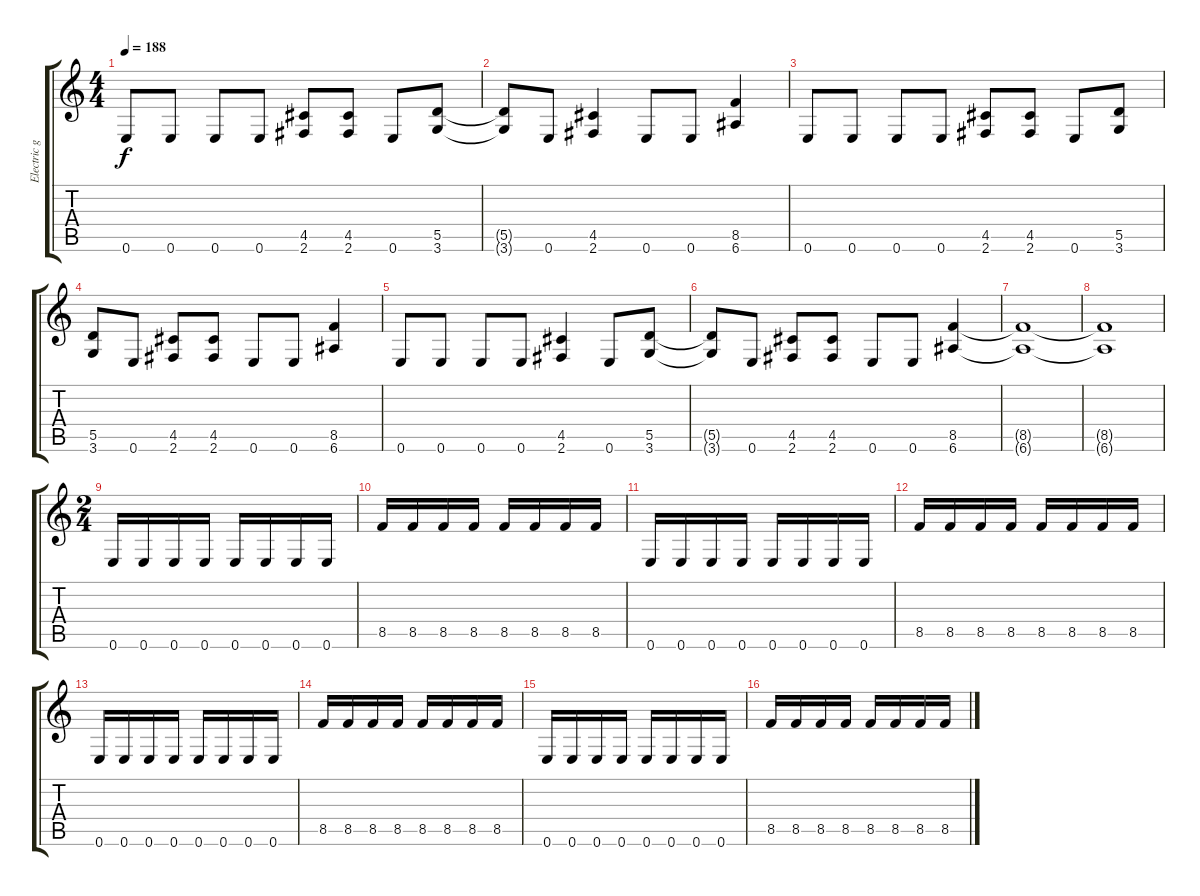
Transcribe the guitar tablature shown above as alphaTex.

\track ("Electric guitar (Euronymous)" "Electric g") {instrument distortionguitar}
\staff {score tabs}
\tuning (E4 B3 G3 D3 A2 E2) {hide}
\ts (4 4)
\tempo 188
\clef g2
\ks c
0.6.8{dy f} 0.6.8 0.6.8 0.6.8 (4.5 2.6).8 (4.5 2.6).8 0.6.8 (5.5 3.6).8 |
(5.5{t} 3.6{t}).8 0.6.8 (4.5 2.6).4 0.6.8 0.6.8 (8.5 6.6).4 |
0.6.8 0.6.8 0.6.8 0.6.8 (4.5 2.6).8 (4.5 2.6).8 0.6.8 (5.5 3.6).8 |
(5.5 3.6).8 0.6.8 (4.5 2.6).8 (4.5 2.6).8 0.6.8 0.6.8 (8.5 6.6).4 |
0.6.8 0.6.8 0.6.8 0.6.8 (4.5 2.6).4 0.6.8 (5.5 3.6).8 |
(5.5{t} 3.6{t}).8 0.6.8 (4.5 2.6).8 (4.5 2.6).8 0.6.8 0.6.8 (8.5 6.6).4 |
(8.5{t} 6.6{t}).1 |
(8.5{t} 6.6{t}).1 |
\ts (2 4)
0.6.16 0.6.16 0.6.16 0.6.16 0.6.16 0.6.16 0.6.16 0.6.16 |
8.5.16 8.5.16 8.5.16 8.5.16 8.5.16 8.5.16 8.5.16 8.5.16 |
0.6.16 0.6.16 0.6.16 0.6.16 0.6.16 0.6.16 0.6.16 0.6.16 |
8.5.16 8.5.16 8.5.16 8.5.16 8.5.16 8.5.16 8.5.16 8.5.16 |
0.6.16 0.6.16 0.6.16 0.6.16 0.6.16 0.6.16 0.6.16 0.6.16 |
8.5.16 8.5.16 8.5.16 8.5.16 8.5.16 8.5.16 8.5.16 8.5.16 |
0.6.16 0.6.16 0.6.16 0.6.16 0.6.16 0.6.16 0.6.16 0.6.16 |
8.5.16 8.5.16 8.5.16 8.5.16 8.5.16 8.5.16 8.5.16 8.5.16
